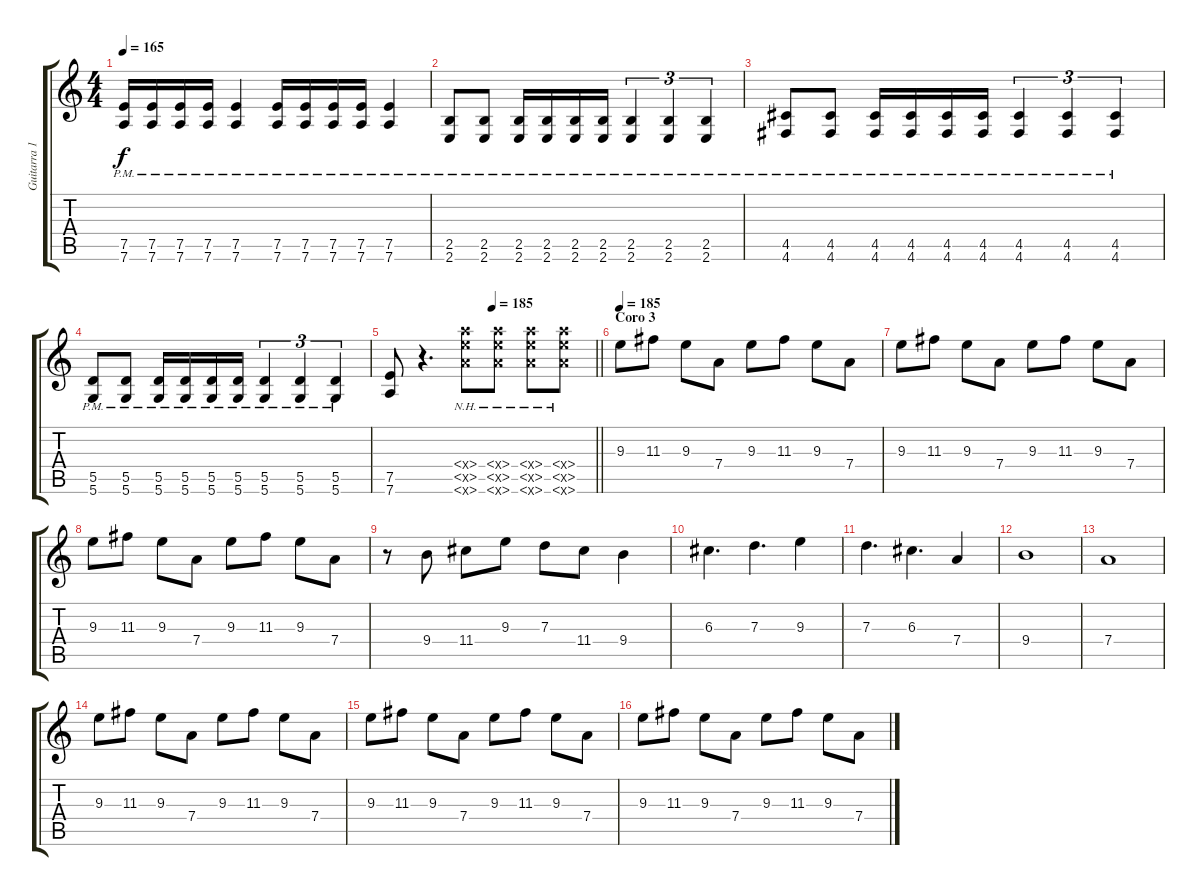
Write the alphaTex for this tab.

\track ("Guitarra 1" "Guitarra 1") {instrument distortionguitar}
\staff {score tabs}
\tuning (E4 B3 G3 D3 A2 D2) {hide}
\ts (4 4)
\tempo 165
\clef g2
\ks c
(7.5{pm} 7.6{pm}).16{dy f} (7.5{pm} 7.6{pm}).16 (7.5{pm} 7.6{pm}).16 (7.5{pm} 7.6{pm}).16 (7.5{pm} 7.6{pm}).4 (7.5{pm} 7.6{pm}).16 (7.5{pm} 7.6{pm}).16 (7.5{pm} 7.6{pm}).16 (7.5{pm} 7.6{pm}).16 (7.5{pm} 7.6{pm}).4 |
(2.5{pm} 2.6{pm}).8 (2.5{pm} 2.6{pm}).8 (2.5{pm} 2.6{pm}).16 (2.5{pm} 2.6{pm}).16 (2.5{pm} 2.6{pm}).16 (2.5{pm} 2.6{pm}).16 (2.5{pm} 2.6{pm}).4{tu (3 2)} (2.5{pm} 2.6{pm}).4{tu (3 2)} (2.5{pm} 2.6{pm}).4{tu (3 2)} |
(4.5{pm} 4.6{pm}).8 (4.5{pm} 4.6{pm}).8 (4.5{pm} 4.6{pm}).16 (4.5{pm} 4.6{pm}).16 (4.5{pm} 4.6{pm}).16 (4.5{pm} 4.6{pm}).16 (4.5{pm} 4.6{pm}).4{tu (3 2)} (4.5{pm} 4.6{pm}).4{tu (3 2)} (4.5{pm} 4.6{pm}).4{tu (3 2)} |
(5.5{pm} 5.6{pm}).8 (5.5{pm} 5.6{pm}).8 (5.5{pm} 5.6{pm}).16 (5.5{pm} 5.6{pm}).16 (5.5{pm} 5.6{pm}).16 (5.5{pm} 5.6{pm}).16 (5.5{pm} 5.6{pm}).4{tu (3 2)} (5.5{pm} 5.6{pm}).4{tu (3 2)} (5.5{pm} 5.6{pm}).4{tu (3 2)} |
\tempo (185 0.5)
\barLineRight lightlight
(7.5 7.6).8 r.4{d} (7.4{nh x} 7.5{nh x} 7.6{nh x}).8 (7.4{nh x} 7.5{nh x} 7.6{nh x}).8 (7.4{nh x} 7.5{nh x} 7.6{nh x}).8 (7.4{nh x} 7.5{nh x} 7.6{nh x}).8 |
\section ("" "Coro 3")
\tempo 185
9.3.8 11.3.8 9.3.8 7.4.8 9.3.8 11.3.8 9.3.8 7.4.8 |
9.3.8 11.3.8 9.3.8 7.4.8 9.3.8 11.3.8 9.3.8 7.4.8 |
9.3.8 11.3.8 9.3.8 7.4.8 9.3.8 11.3.8 9.3.8 7.4.8 |
r.8 9.4.8 11.4.8 9.3.8 7.3.8 11.4.8 9.4.4 |
6.3.4{d} 7.3.4{d} 9.3.4 |
7.3.4{d} 6.3.4{d} 7.4.4 |
9.4.1 |
7.4.1 |
9.3.8 11.3.8 9.3.8 7.4.8 9.3.8 11.3.8 9.3.8 7.4.8 |
9.3.8 11.3.8 9.3.8 7.4.8 9.3.8 11.3.8 9.3.8 7.4.8 |
9.3.8 11.3.8 9.3.8 7.4.8 9.3.8 11.3.8 9.3.8 7.4.8
